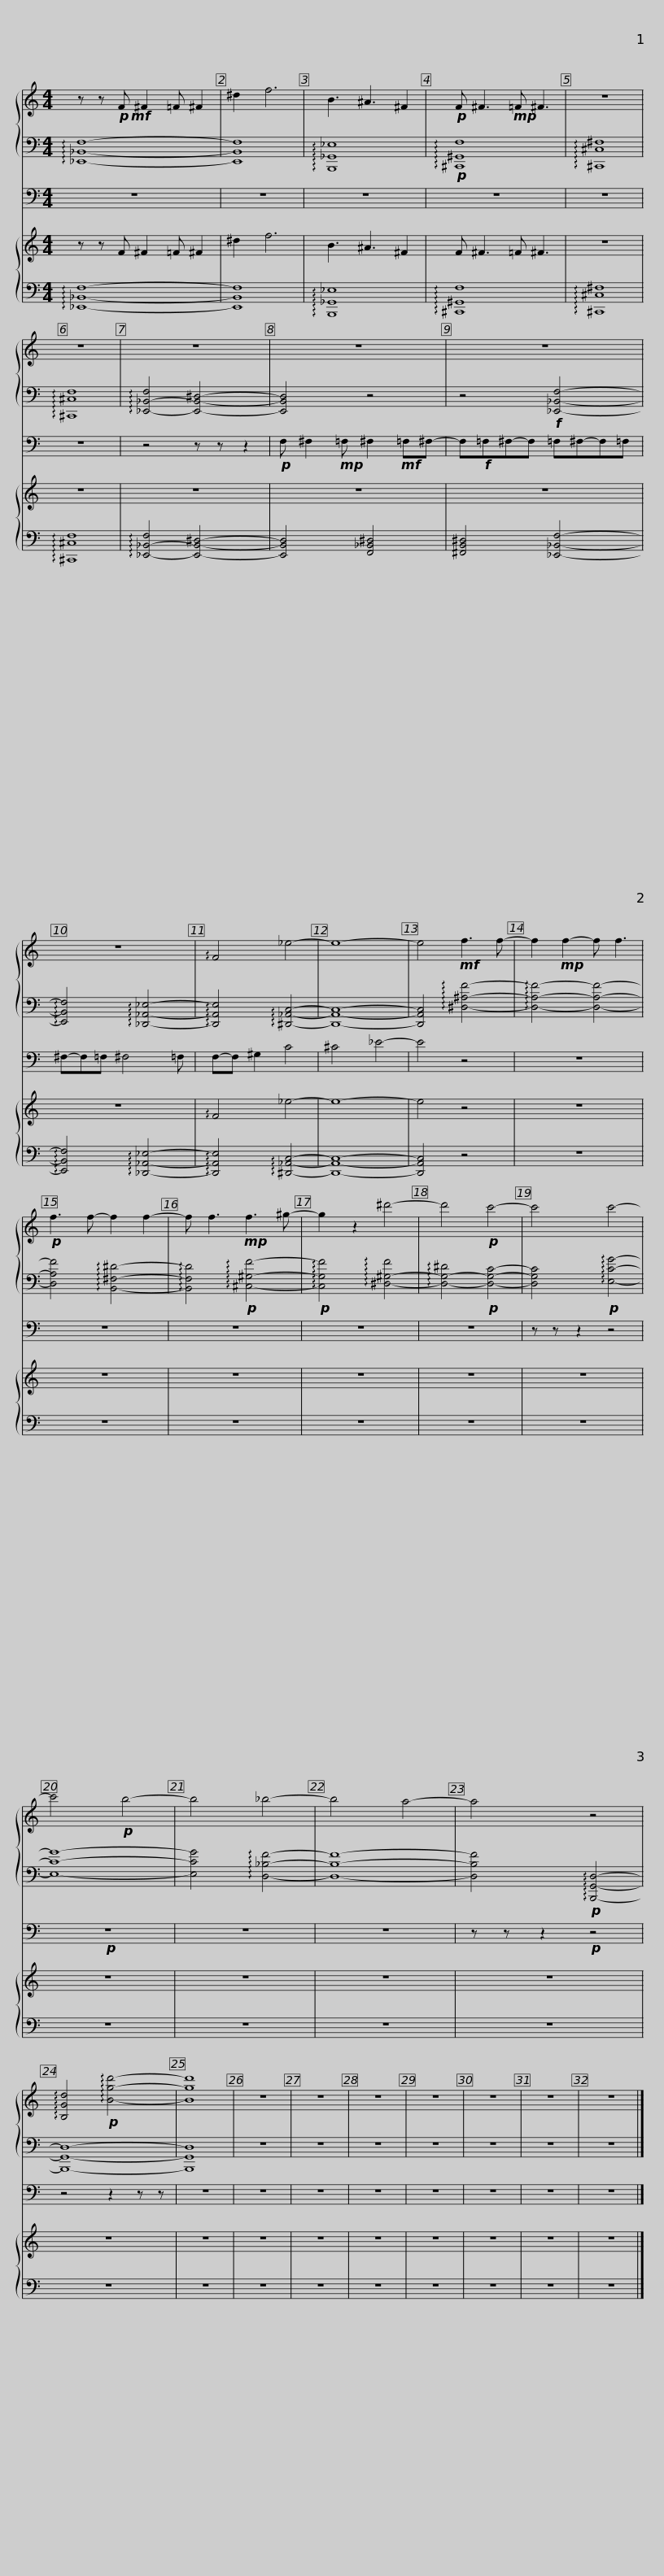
X:1
%%score { 1 | 2 } 3 { 4 | 5 }
L:1/8
M:4/4
I:linebreak $
K:C
V:1 treble
V:2 bass
V:3 bass
V:4 treble
V:5 bass
V:1
 z z!p!!mf! F ^F2 =F ^F2 | ^d2 f6 | B3 ^A3 ^F2 |!p! F ^F3!mp! =F ^F3 | z8 | %5
 z8 |$ z8 | z8 | z8 | z8 | %10
 !arpeggio!F4 _e4- |$ e8- | e4!mf! f3 f- | f2!mp! f2- f f3 |!p! f3 f- f2 f2- | %15
 f f3!mp! f3 ^g- | g2 z2 ^d'4- | d'4!p! c'4- |$ c'4 c'4- | c'4!p! b4- | %20
 b4 _b4- | b4 a4- | a4 z4 | !arpeggio![B,Gd]4!p! !arpeggio![Bgd']4- | [Bgd']8 | %25
 z8 | z8 | z8 | z8 | z8 | %30
 z8 |$ z8 |] %32
V:2
 !arpeggio![_E,,_B,,F,]8- | [E,,B,,F,]8 | !arpeggio![B,,,_G,,_E,]8 |!p! !arpeggio![^C,,^G,,F,]8 | !arpeggio![^C,,^C,^F,]8 | %5
 !arpeggio![^C,,^C,F,]8 |$ !arpeggio![_E,,-_B,,-F,]4 [E,,B,,^D,]4- | [E,,B,,D,]4 z4 | z4!f! [_E,,_B,,F,]4- | !arpeggio![E,,B,,F,]4 !arpeggio![_D,,_A,,_E,]4- | %10
 !arpeggio![D,,A,,E,]4 !arpeggio![^D,,_A,,C,]4- |$ [D,,A,,C,]8- | [D,,A,,C,]4 !arpeggio![^D,^A,F]4- | !arpeggio![D,A,F]4- [D,A,F]4- | [D,A,F]4 !arpeggio![B,,^F,^D]4- | %15
 !arpeggio![B,,F,D]4!p! !arpeggio![^C,^G,F]4- |!p! !arpeggio![C,G,F]4 !arpeggio![^D,-^G,-F]4 | !arpeggio![D,-G,-^D]4!p! [D,G,C]4- |$ [D,G,C]4!p! !arpeggio![E,CG]4- | [E,CG]8- | %20
 [E,CG]4 !arpeggio![D,_B,F]4- | [D,B,F]8- | [D,B,F]4!p! !arpeggio![B,,,G,,D,]4- | [B,,,G,,D,]8- | [B,,,G,,D,]8 | %25
 z8 | z8 | z8 | z8 | z8 | %30
 z8 |$ z8 |] %32
V:3
 z8 | z8 | z8 | z8 | z8 | %5
 z8 |$ z4 z z z2 |!p! F, ^F,2!mp! =F, ^F,2!mf! =F,^F,- | F,!f!=F,^F,-F, =F,^F,-F,=F, | ^F,-F,=F, ^F,4 =F, | %10
 F,-F, ^G,2 C4 |$ ^C4 _E4- | E4 z4 | z8 | z8 | %15
 z8 | z8 | z8 |$ z z z2 z4 |!p! z8 | %20
 z8 | z8 | z z z2!p! z4 | z4 z2 z z | z8 | %25
 z8 | z8 | z8 | z8 | z8 | %30
 z8 |$ z8 |] %32
V:4
 z z F ^F2 =F ^F2 | ^d2 f6 | B3 ^A3 ^F2 | F ^F3 =F ^F3 | z8 | %5
 z8 |$ z8 | z8 | z8 | z8 | %10
 !arpeggio!F4 _e4- |$ e8- | e4 z4 | z8 | z8 | %15
 z8 | z8 | z8 |$ z8 | z8 | %20
 z8 | z8 | z8 | z8 | z8 | %25
 z8 | z8 | z8 | z8 | z8 | %30
 z8 |$ z8 |] %32
V:5
 !arpeggio![_E,,_B,,F,]8- | [E,,B,,F,]8 | !arpeggio![B,,,_G,,_E,]8 | !arpeggio![^C,,^G,,F,]8 | !arpeggio![^C,,^C,^F,]8 | %5
 !arpeggio![^C,,^C,F,]8 |$ !arpeggio![_E,,-_B,,-F,]4 [E,,B,,^D,]4- | [E,,B,,D,]4 [F,,_B,,^D,]4 | [^F,,B,,^D,]4 [_E,,_B,,F,]4- | !arpeggio![E,,B,,F,]4 !arpeggio![_D,,_A,,_E,]4- | %10
 !arpeggio![D,,A,,E,]4 !arpeggio![^D,,_A,,C,]4- |$ [D,,A,,C,]8- | [D,,A,,C,]4 z4 | z8 | z8 | %15
 z8 | z8 | z8 |$ z8 | z8 | %20
 z8 | z8 | z8 | z8 | z8 | %25
 z8 | z8 | z8 | z8 | z8 | %30
 z8 |$ z8 |] %32
